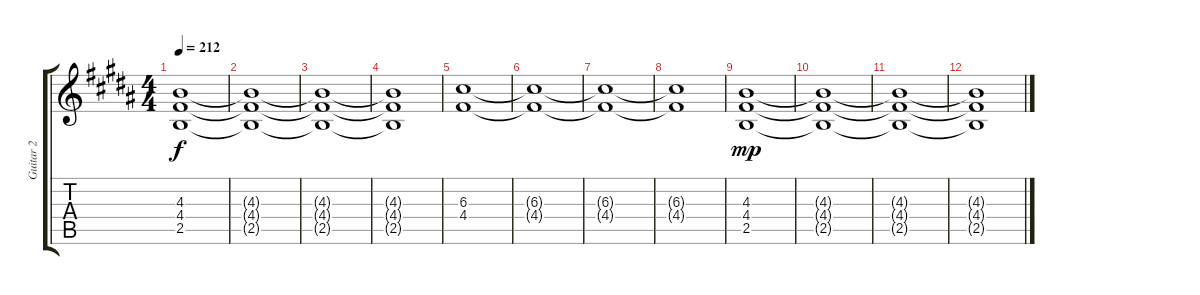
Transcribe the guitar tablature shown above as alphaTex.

\track ("Guitar 2" "Guitar 2") {instrument distortionguitar}
\staff {score tabs}
\tuning (E4 B3 G3 D3 A2 E2) {hide}
\ts (4 4)
\tempo 212
\clef g2
\ks b
(4.3 4.4 2.5).1{dy f} |
\ks g#minor
(4.3{t} 4.4{t} 2.5{t}).1 |
(4.3{t} 4.4{t} 2.5{t}).1 |
(4.3{t} 4.4{t} 2.5{t}).1 |
\ks b
(6.3 4.4).1 |
\ks g#minor
(6.3{t} 4.4{t}).1 |
(6.3{t} 4.4{t}).1 |
(6.3{t} 4.4{t}).1 |
\ks b
(4.3 4.4 2.5).1{dy mp} |
\ks g#minor
(4.3{t} 4.4{t} 2.5{t}).1 |
(4.3{t} 4.4{t} 2.5{t}).1 |
(4.3{t} 4.4{t} 2.5{t}).1
